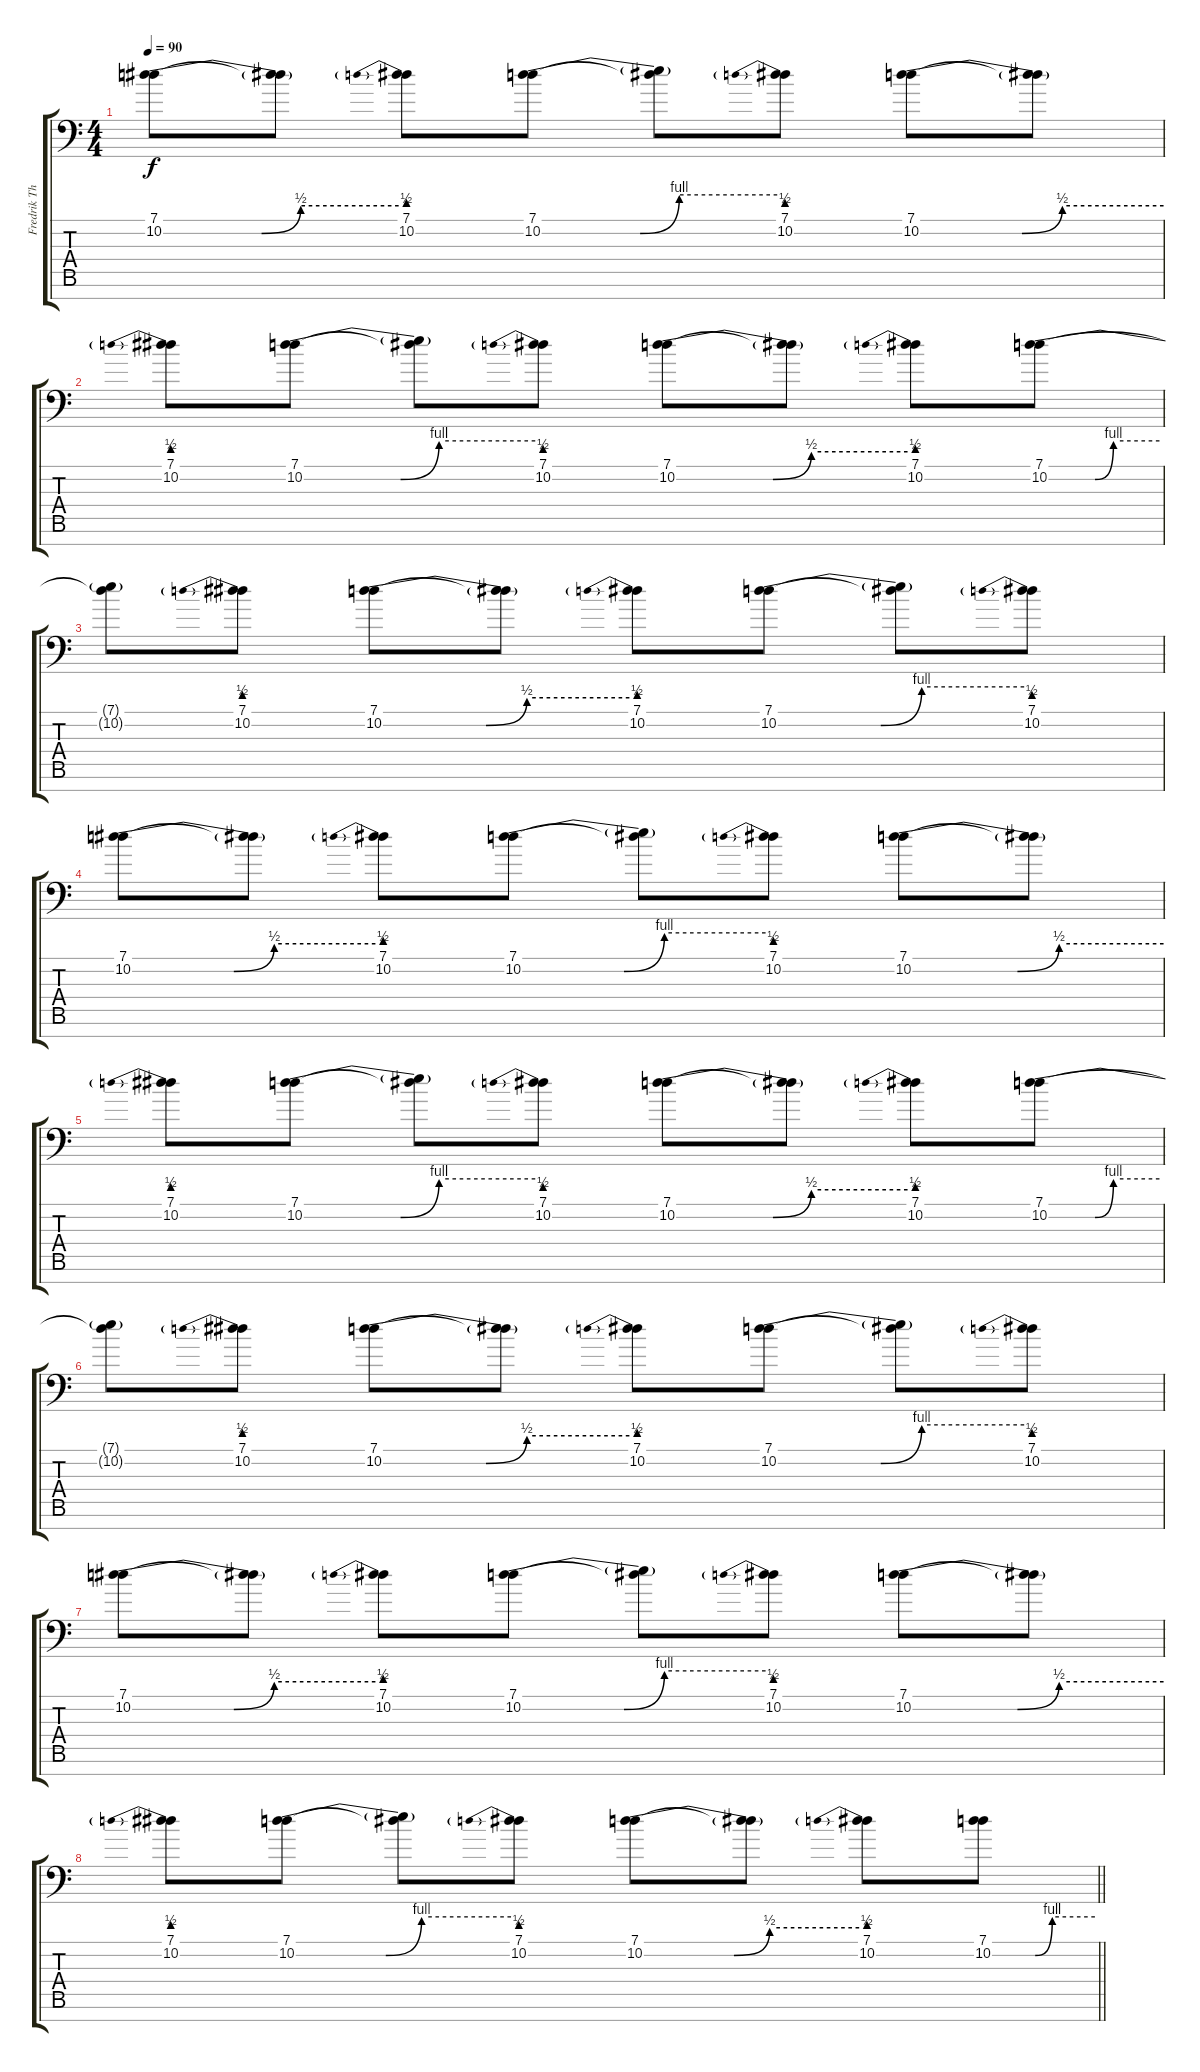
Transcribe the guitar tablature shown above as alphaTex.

\track ("Fredrik Thordendal" "Fredrik Th") {instrument distortionguitar}
\staff {score tabs}
\tuning (Ab3 E3 B2 Gb2 Db2 Ab1 Eb1) {hide}
\ts (4 4)
\section ("" "")
\tempo 90
\clef f4
\ks c
(7.1 10.2{be (custom 0 0 25 0 35 2 60 2)}).8{dy f volume 11} (7.1{t} 10.2{t}).8 (7.1 10.2{be (prebend 0 2 60 2)}).8 (7.1 10.2{be (custom 0 0 25 0 35 4 60 4)}).8 (7.1{t} 10.2{t}).8 (7.1 10.2{be (prebend 0 2 60 2)}).8 (7.1 10.2{be (custom 0 0 25 0 35 2 60 2)}).8 (7.1{t} 10.2{t}).8 |
(7.1 10.2{be (prebend 0 2 60 2)}).8 (7.1 10.2{be (custom 0 0 25 0 35 4 60 4)}).8 (7.1{t} 10.2{t}).8 (7.1 10.2{be (prebend 0 2 60 2)}).8 (7.1 10.2{be (custom 0 0 25 0 35 2 60 2)}).8 (7.1{t} 10.2{t}).8 (7.1 10.2{be (prebend 0 2 60 2)}).8 (7.1 10.2{be (custom 0 0 25 0 35 4 60 4)}).8 |
(7.1{t} 10.2{t}).8 (7.1 10.2{be (prebend 0 2 60 2)}).8 (7.1 10.2{be (custom 0 0 25 0 35 2 60 2)}).8 (7.1{t} 10.2{t}).8 (7.1 10.2{be (prebend 0 2 60 2)}).8 (7.1 10.2{be (custom 0 0 25 0 35 4 60 4)}).8 (7.1{t} 10.2{t}).8 (7.1 10.2{be (prebend 0 2 60 2)}).8 |
(7.1 10.2{be (custom 0 0 25 0 35 2 60 2)}).8 (7.1{t} 10.2{t}).8 (7.1 10.2{be (prebend 0 2 60 2)}).8 (7.1 10.2{be (custom 0 0 25 0 35 4 60 4)}).8 (7.1{t} 10.2{t}).8 (7.1 10.2{be (prebend 0 2 60 2)}).8 (7.1 10.2{be (custom 0 0 25 0 35 2 60 2)}).8 (7.1{t} 10.2{t}).8 |
(7.1 10.2{be (prebend 0 2 60 2)}).8 (7.1 10.2{be (custom 0 0 25 0 35 4 60 4)}).8{volume 9} (7.1{t} 10.2{t}).8 (7.1 10.2{be (prebend 0 2 60 2)}).8 (7.1 10.2{be (custom 0 0 25 0 35 2 60 2)}).8 (7.1{t} 10.2{t}).8 (7.1 10.2{be (prebend 0 2 60 2)}).8 (7.1 10.2{be (custom 0 0 25 0 35 4 60 4)}).8 |
(7.1{t} 10.2{t}).8 (7.1 10.2{be (prebend 0 2 60 2)}).8 (7.1 10.2{be (custom 0 0 25 0 35 2 60 2)}).8 (7.1{t} 10.2{t}).8 (7.1 10.2{be (prebend 0 2 60 2)}).8 (7.1 10.2{be (custom 0 0 25 0 35 4 60 4)}).8 (7.1{t} 10.2{t}).8 (7.1 10.2{be (prebend 0 2 60 2)}).8 |
(7.1 10.2{be (custom 0 0 25 0 35 2 60 2)}).8 (7.1{t} 10.2{t}).8 (7.1 10.2{be (prebend 0 2 60 2)}).8 (7.1 10.2{be (custom 0 0 25 0 35 4 60 4)}).8 (7.1{t} 10.2{t}).8 (7.1 10.2{be (prebend 0 2 60 2)}).8 (7.1 10.2{be (custom 0 0 25 0 35 2 60 2)}).8 (7.1{t} 10.2{t}).8 |
\barLineRight lightlight
(7.1 10.2{be (prebend 0 2 60 2)}).8 (7.1 10.2{be (custom 0 0 25 0 35 4 60 4)}).8 (7.1{t} 10.2{t}).8 (7.1 10.2{be (prebend 0 2 60 2)}).8 (7.1 10.2{be (custom 0 0 25 0 35 2 60 2)}).8 (7.1{t} 10.2{t}).8 (7.1 10.2{be (prebend 0 2 60 2)}).8 (7.1 10.2{be (custom 0 0 25 0 35 4 60 4)}).8
